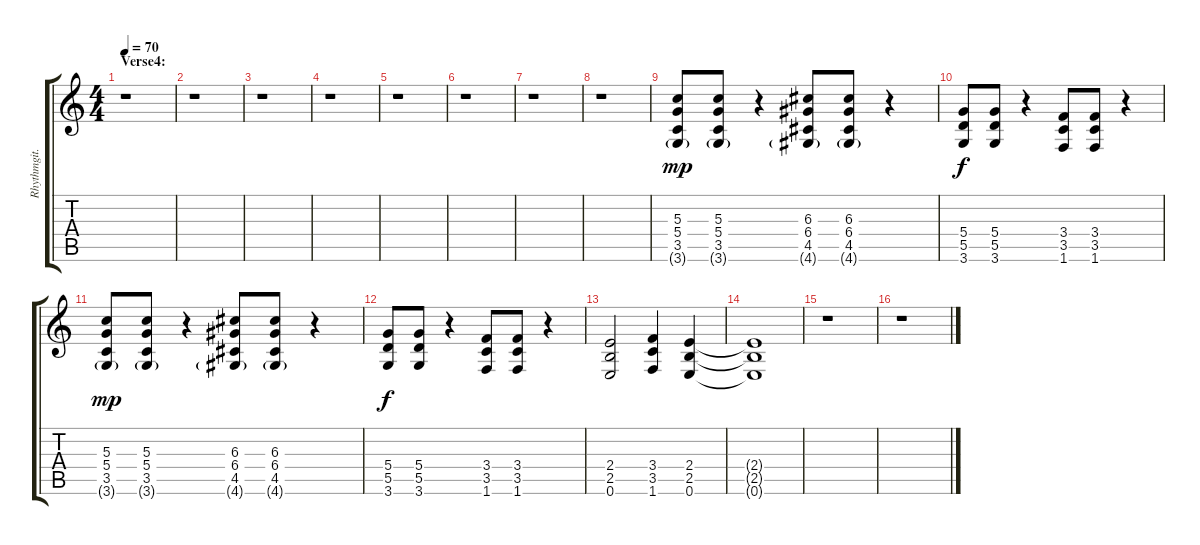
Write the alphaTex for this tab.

\track ("Rhythmgit." "Rhythmgit.") {instrument distortionguitar}
\staff {score tabs}
\tuning (E4 B3 G3 D3 A2 E2) {hide}
\ts (4 4)
\section ("" "Verse4:")
\tempo 70
\clef g2
\ks c
r.1{dy mp} |
r.1 |
r.1 |
r.1 |
r.1 |
r.1 |
r.1 |
r.1 |
(5.3 5.4 3.5 3.6{g}).8 (5.3 5.4 3.5 3.6{g}).8 r.4 (6.3 6.4 4.5 4.6{g}).8 (6.3 6.4 4.5 4.6{g}).8 r.4 |
(5.4 5.5 3.6).8{dy f} (5.4 5.5 3.6).8 r.4 (3.4 3.5 1.6).8 (3.4 3.5 1.6).8 r.4 |
(5.3 5.4 3.5 3.6{g}).8{dy mp} (5.3 5.4 3.5 3.6{g}).8 r.4 (6.3 6.4 4.5 4.6{g}).8 (6.3 6.4 4.5 4.6{g}).8 r.4 |
(5.4 5.5 3.6).8{dy f} (5.4 5.5 3.6).8 r.4 (3.4 3.5 1.6).8 (3.4 3.5 1.6).8 r.4 |
(2.4 2.5 0.6).2 (3.4 3.5 1.6).4 (2.4 2.5 0.6).4 |
(2.4{t} 2.5{t} 0.6{t}).1 |
r.1 |
r.1
